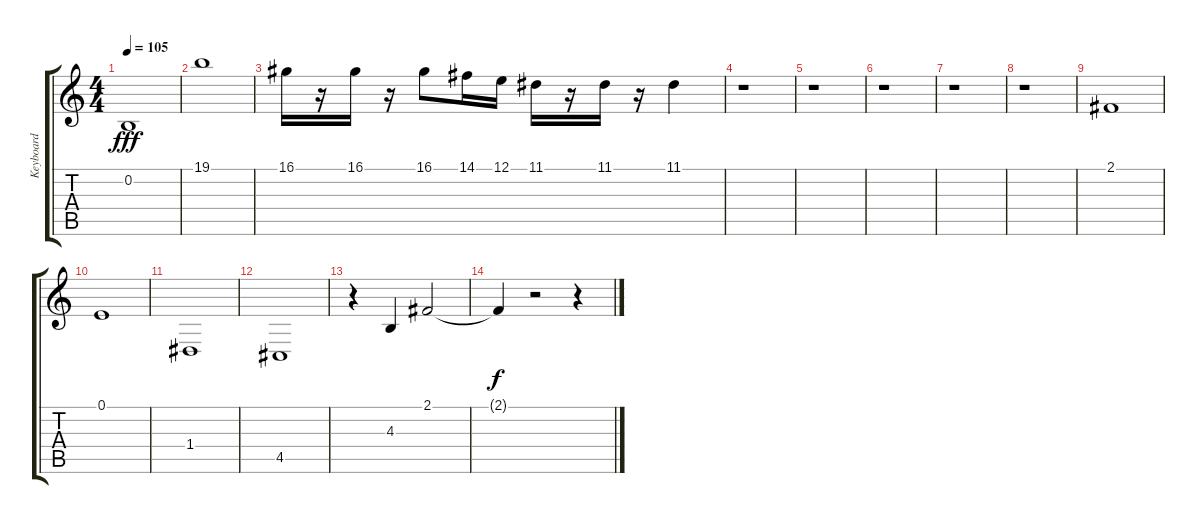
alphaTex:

\track ("Keyboard" "Keyboard") {instrument pad1newage}
\staff {score tabs}
\tuning (E4 B3 G3 D3 A2 E2) {hide}
\ts (4 4)
\tempo 105
\clef g2
\ks c
0.2.1{dy fff} |
19.1.1 |
16.1.16{instrument distortionguitar} r.16 16.1.16 r.16 16.1.8 14.1.16 12.1.16 11.1.16 r.16 11.1.16 r.16 11.1.4 |
r.1 |
r.1 |
r.1 |
r.1 |
r.1 |
2.1.1 |
0.1.1 |
1.4.1 |
4.5.1 |
r.4 4.3.4 2.1.2 |
2.1{t}.4{dy f} r.2 r.4
